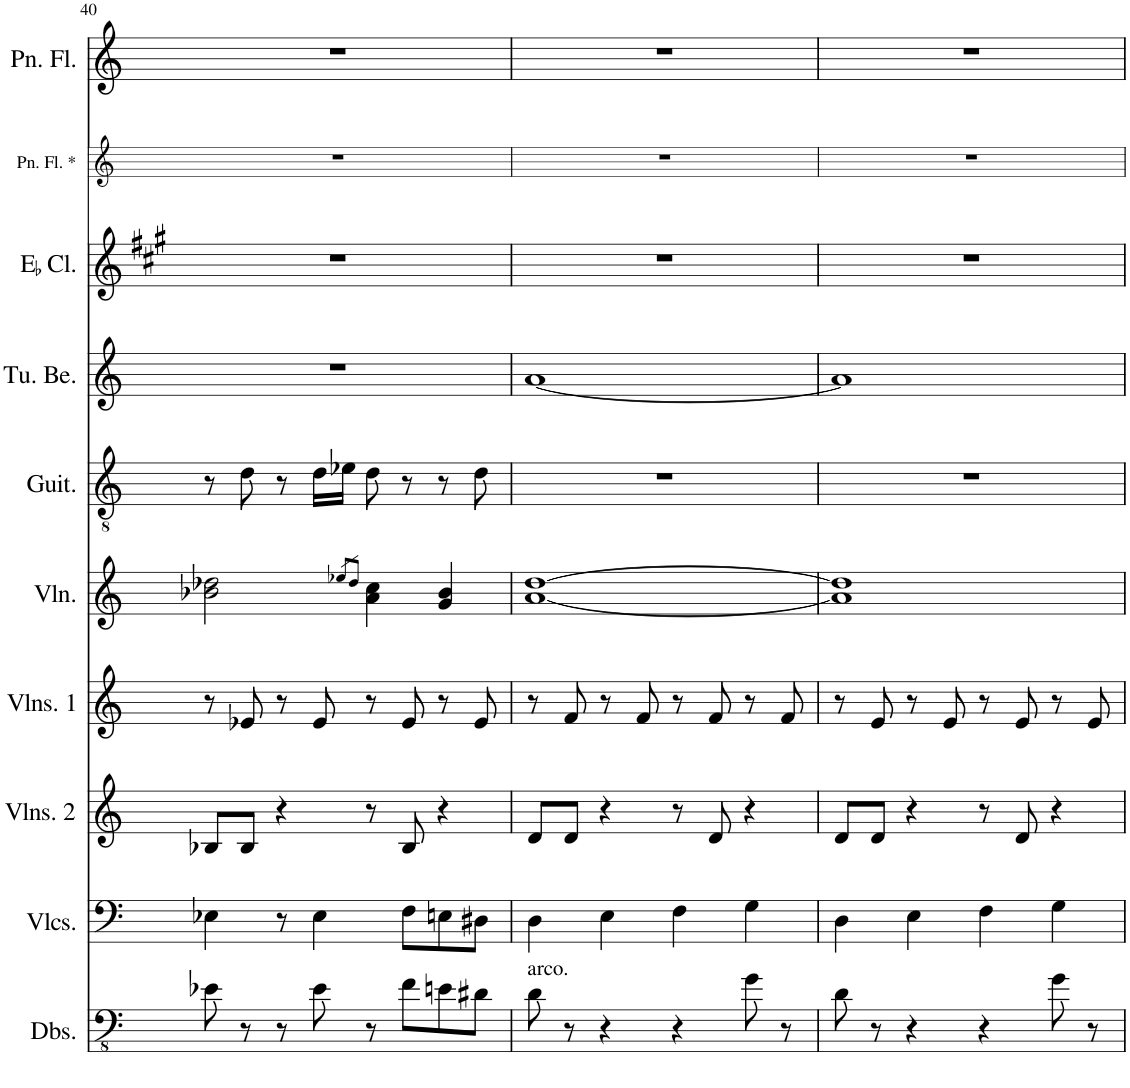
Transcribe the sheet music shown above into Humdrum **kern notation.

**kern	**kern	**kern	**kern	**kern	**kern	**kern	**kern	**kern	**kern
*part10	*part9	*part8	*part7	*part6	*part5	*part4	*part3	*part2	*part1
*staff10	*staff9	*staff8	*staff7	*staff6	*staff5	*staff4	*staff3	*staff2	*staff1
*I"Double Basses	*I"Violoncellos	*I"Violins 2	*I"Violins 1	*I"Violin	*I"Guitar	*I"Tubular Bells	*I"EaccidentalFlat Clarinet	*I"Pan Flute (effects)	*I"Pan Flute
*I'Dbs.	*I'Vlcs.	*I'Vlns. 2	*I'Vlns. 1	*I'Vln.	*I'Guit.	*I'Tu. Be.	*I'EaccidentalFlat Cl.	*I'Pn. Fl. *	*I'Pn. Fl.
!!LO:PB:g=z
*clefFv4	*clefF4	*clefG2	*clefG2	*clefG2	*clefGv2	*clefG2	*clefG2	*clefG2	*clefG2
*	*	*	*	*	*	*	*Trd-2c-3	*	*
*k[]	*k[]	*k[]	*k[]	*k[]	*k[]	*k[]	*k[f#c#g#]	*k[]	*k[]
*M4/4	*M4/4	*M4/4	*M4/4	*M4/4	*M4/4	*M4/4	*M4/4	*M4/4	*M4/4
=40	=40	=40	=40	=40	=40	=40	=40	=40	=40
8E-X'\	4E-X\	8B-X'/L	8r	2b-X\ 2dd-X\	8r	1r	1r	1r	1r
8r	.	8B-'/J	8e-X'/	.	8d\	.	.	.	.
8r	8r	4r	8r	.	8r	.	.	.	.
8E-'\	4E-\	.	8e-'/	.	16d\LL	.	.	.	.
.	.	.	.	.	16e-X\JJ	.	.	.	.
.	.	.	.	8qee-X/L	.	.	.	.	.
.	.	.	.	8qdd-/J	.	.	.	.	.
8r	.	8r	8r	4a\ 4cc\	8d\	.	.	.	.
8F'\L	8F\L	8B-'/	8e-'/	.	8r	.	.	.	.
8En'\	8En\	4r	8r	4g/ 4b-/	8r	.	.	.	.
8D#X'\J	8D#X\J	.	8e-'/	.	8d\	.	.	.	.
=41	=41	=41	=41	=41	=41	=41	=41	=41	=41
!LO:TX:a:t=arco.	!	!	!	!	!	!	!	!	!
8D'\	4D\	8d'/L	8r	[1a [1dd	1r	[1a	1r	1r	1r
8r	.	8d'/J	8f'/	.	.	.	.	.	.
4r	4E\	4r	8r	.	.	.	.	.	.
.	.	.	8f'/	.	.	.	.	.	.
4r	4F\	8r	8r	.	.	.	.	.	.
.	.	8d'/	8f'/	.	.	.	.	.	.
8G'\	4G\	4r	8r	.	.	.	.	.	.
8r	.	.	8f'/	.	.	.	.	.	.
=42	=42	=42	=42	=42	=42	=42	=42	=42	=42
8D'\	4D\	8d'/L	8r	1a] 1dd]	1r	1a]	1r	1r	1r
8r	.	8d'/J	8e'/	.	.	.	.	.	.
4r	4E\	4r	8r	.	.	.	.	.	.
.	.	.	8e'/	.	.	.	.	.	.
4r	4F\	8r	8r	.	.	.	.	.	.
.	.	8d'/	8e'/	.	.	.	.	.	.
8G'\	4G\	4r	8r	.	.	.	.	.	.
8r	.	.	8e'/	.	.	.	.	.	.
=	=	=	=	=	=	=	=	=	=
*-	*-	*-	*-	*-	*-	*-	*-	*-	*-
